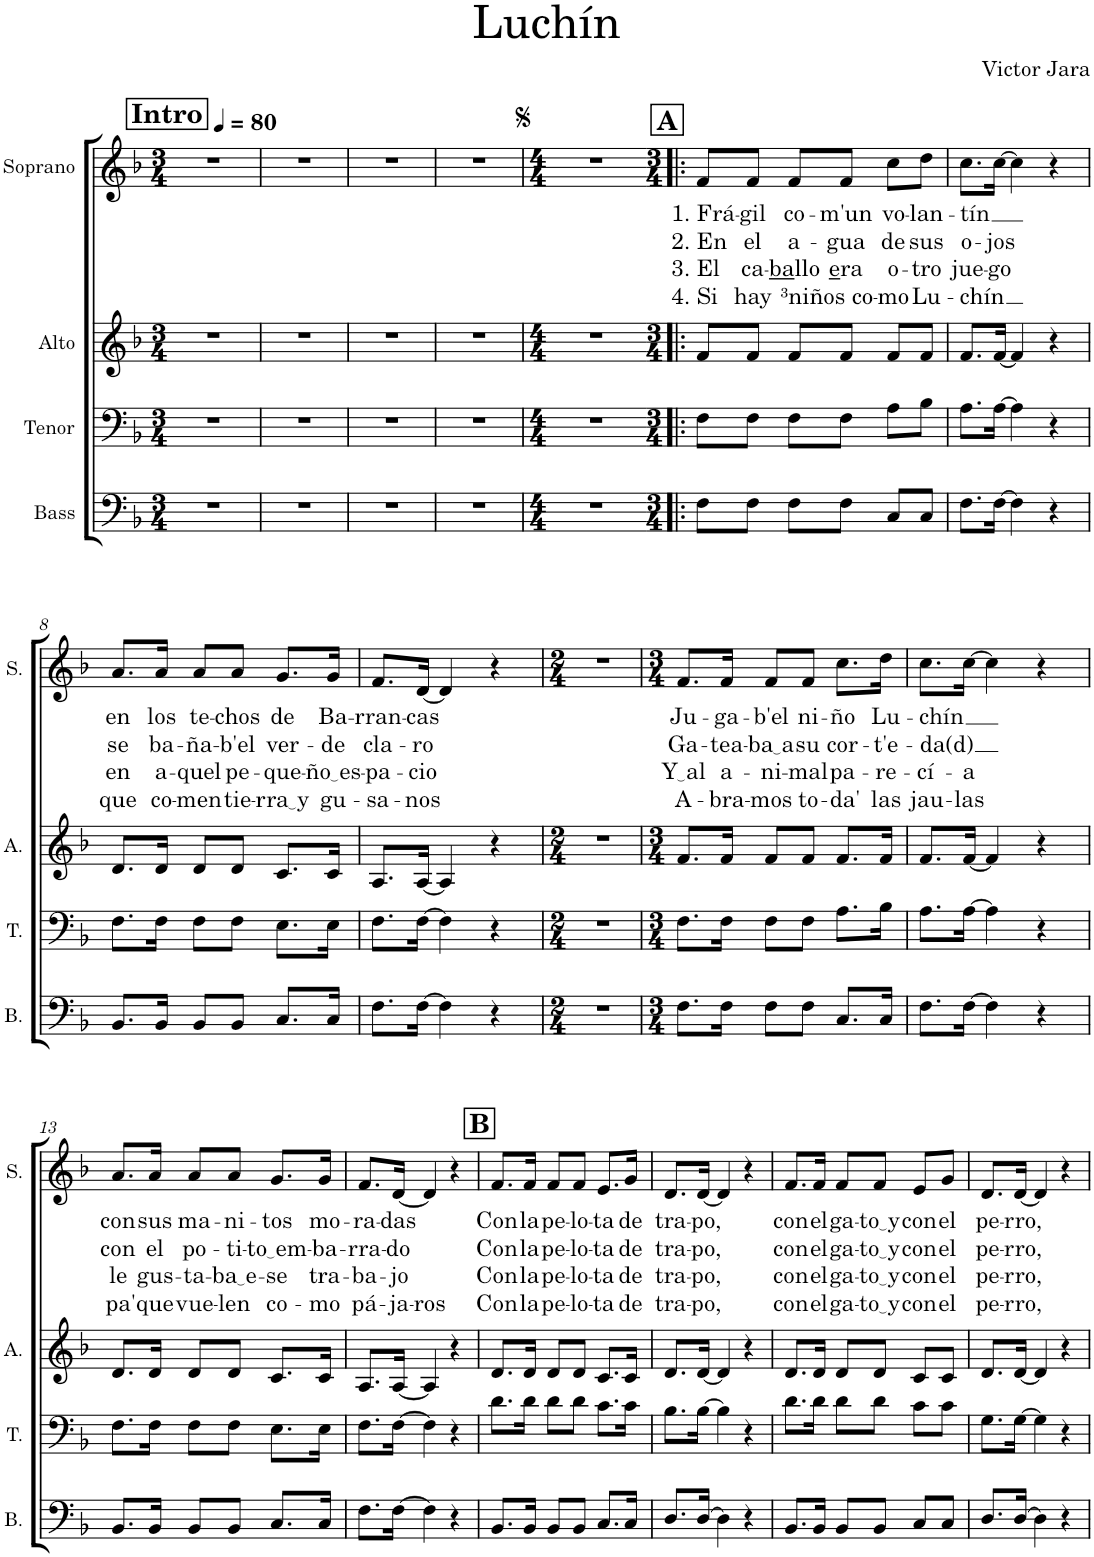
**kern	**kern	**text	**text	**text	**text	**kern	**kern	**text	**text	**text	**text
*part4	*part3	*part3	*part3	*part3	*part3	*part2	*part1	*part1	*part1	*part1	*part1
*staff4	*staff3	*staff3	*staff3	*staff3	*staff3	*staff2	*staff1	*staff1	*staff1	*staff1	*staff1
*I"Bass	*I"Tenor	*	*	*	*	*I"Alto	*I"Soprano	*	*	*	*
*I'B.	*I'T.	*	*	*	*	*I'A.	*I'S.	*	*	*	*
*clefF4	*clefF4	*	*	*	*	*clefG2	*clefG2	*	*	*	*
*k[b-]	*k[b-]	*	*	*	*	*k[b-]	*k[b-]	*	*	*	*
*M3/4	*M3/4	*	*	*	*	*M3/4	*M3/4	*	*	*	*
*MM80	*MM80	*	*	*	*	*MM80	*MM80	*	*	*	*
!!LO:REH:place=s1:a:B:cj:fs=14:t=Intro
=1	=1	=1	=1	=1	=1	=1	=1	=1	=1	=1	=1
2.r	2.r	.	.	.	.	2.r	2.r	.	.	.	.
=2	=2	=2	=2	=2	=2	=2	=2	=2	=2	=2	=2
2.r	2.r	.	.	.	.	2.r	2.r	.	.	.	.
=3	=3	=3	=3	=3	=3	=3	=3	=3	=3	=3	=3
2.r	2.r	.	.	.	.	2.r	2.r	.	.	.	.
=4	=4	=4	=4	=4	=4	=4	=4	=4	=4	=4	=4
2.r	2.r	.	.	.	.	2.r	2.r	.	.	.	.
=5	=5	=5	=5	=5	=5	=5	=5	=5	=5	=5	=5
*M4/4	*M4/4	*	*	*	*	*M4/4	*M4/4	*	*	*	*
1r	1r	.	.	.	.	1r	1r	.	.	.	.
!!LO:REH:place=s1:a:B:cj:fs=14:t=A
=6!|:	=6!|:	=6!|:	=6!|:	=6!|:	=6!|:	=6!|:	=6!|:	=6!|:	=6!|:	=6!|:	=6!|:
*M3/4	*M3/4	*	*	*	*	*M3/4	*M3/4	*	*	*	*
!	!	!LO:LY:b	!LO:LY:b	!LO:LY:b	!LO:LY:b	!	!	!LO:LY:b	!LO:LY:b	!LO:LY:b	!LO:LY:b
*	*^	*	*	*	*	*	*^	*	*	*	*
8F\L	8F\L	4ryy	1. Frá-	2. En	3. El	4. Si	8f/L	8f/L	4ryy	1. Frá-	2. En	3. El	4. Si
!	!	!	!LO:LY:b	!LO:LY:b	!LO:LY:b	!LO:LY:b	!	!	!	!LO:LY:b	!LO:LY:b	!LO:LY:b	!LO:LY:b
8F\J	8F\J	.	gil	el	ca-	hay	8f/J	8f/J	.	gil	el	ca-	hay
!	!	!	!LO:LY:b	!LO:LY:b	!LO:LY:b	!	!	!	!	!	!	!	!
!	!	!	!	!	!	!LO:LY:b	!	!	!	!LO:LY:b	!LO:LY:b	!LO:LY:b	!
!	!	!	!	!	!	!	!	!	!	!	!	!	!LO:LY:b
8F\L	8F\L	4F	.	.	.	³niños co-	8f/L	8f/L	4f	.	.	.	³niños co-
!	!	!	!LO:LY:b	!LO:LY:b	!LO:LY:b	!	!	!	!	!LO:LY:b	!LO:LY:b	!LO:LY:b	!
8F\J	8F\J	.	-m'un	-gua	e ra	.	8f/J	8f/J	.	-m'un	-gua	e ra	.
!	!	!	!LO:LY:b	!LO:LY:b	!LO:LY:b	!LO:LY:b	!	!	!	!LO:LY:b	!LO:LY:b	!LO:LY:b	!LO:LY:b
8C/L	8A\L	4ryy	vo-	de	o-	-mo	8f/L	8cc\L	4ryy	vo-	de	o-	-mo
!	!	!	!LO:LY:b	!LO:LY:b	!LO:LY:b	!LO:LY:b	!	!	!	!LO:LY:b	!LO:LY:b	!LO:LY:b	!LO:LY:b
8C/J	8B-\J	.	-lan-	sus	-tro	Lu-	8f/J	8dd\J	.	-lan-	sus	-tro	Lu-
*	*v	*v	*	*	*	*	*	*v	*v	*	*	*	*
=7	=7	=7	=7	=7	=7	=7	=7	=7	=7	=7	=7
!	!	!LO:LY:b	!LO:LY:b	!LO:LY:b	!LO:LY:b	!	!	!LO:LY:b	!LO:LY:b	!LO:LY:b	!LO:LY:b
8.F\L	8.A\L	-tín	o-	jue-	-chín	8.f/L	8.cc\L	-tín	o-	jue-	-chín
!	!	!	!LO:LY:b	!LO:LY:b	!	!	!	!	!LO:LY:b	!LO:LY:b	!
[16F\Jk	[16A\Jk	.	-jos	-go	.	[16f/Jk	[16cc\Jk	.	-jos	-go	.
4F\]	4A\]	.	.	.	.	4f/]	4cc\]	.	.	.	.
4r	4r	.	.	.	.	4r	4r	.	.	.	.
!!LO:LB:g=z
=8	=8	=8	=8	=8	=8	=8	=8	=8	=8	=8	=8
!	!	!LO:LY:b	!LO:LY:b	!LO:LY:b	!LO:LY:b	!	!	!LO:LY:b	!LO:LY:b	!LO:LY:b	!LO:LY:b
8.BB-/L	8.F\L	en	se	en	que	8.d/L	8.a/L	en	se	en	que
!	!	!LO:LY:b	!LO:LY:b	!LO:LY:b	!LO:LY:b	!	!	!LO:LY:b	!LO:LY:b	!LO:LY:b	!LO:LY:b
16BB-/Jk	16F\Jk	los	ba-	a-	co-	16d/Jk	16a/Jk	los	ba-	a-	co-
!	!	!LO:LY:b	!LO:LY:b	!LO:LY:b	!LO:LY:b	!	!	!LO:LY:b	!LO:LY:b	!LO:LY:b	!LO:LY:b
8BB-/L	8F\L	te-	-ña-	-quel	-men	8d/L	8a/L	te-	-ña-	-quel	-men
!	!	!LO:LY:b	!LO:LY:b	!LO:LY:b	!LO:LY:b	!	!	!LO:LY:b	!LO:LY:b	!LO:LY:b	!LO:LY:b
8BB-/J	8F\J	-chos	-b'el	pe-	tie-	8d/J	8a/J	-chos	-b'el	pe-	tie-
!	!	!LO:LY:b	!LO:LY:b	!LO:LY:b	!LO:LY:b	!	!	!LO:LY:b	!LO:LY:b	!LO:LY:b	!LO:LY:b
8.C/L	8.E\L	de	ver-	-que-	rra y	8.c/L	8.g/L	de	ver-	-que-	rra y
!	!	!LO:LY:b	!LO:LY:b	!LO:LY:b	!LO:LY:b	!	!	!LO:LY:b	!LO:LY:b	!LO:LY:b	!LO:LY:b
16C/Jk	16E\Jk	Ba-	-de	ño es	gu-	16c/Jk	16g/Jk	Ba-	-de	ño es	gu-
=9	=9	=9	=9	=9	=9	=9	=9	=9	=9	=9	=9
!	!	!LO:LY:b	!LO:LY:b	!LO:LY:b	!LO:LY:b	!	!	!LO:LY:b	!LO:LY:b	!LO:LY:b	!LO:LY:b
8.F\L	8.F\L	-rran-	cla-	-pa-	-sa-	8.A/L	8.f/L	-rran-	cla-	-pa-	-sa-
!	!	!LO:LY:b	!LO:LY:b	!LO:LY:b	!LO:LY:b	!	!	!LO:LY:b	!LO:LY:b	!LO:LY:b	!LO:LY:b
[16F\Jk	[16F\Jk	-cas	-ro	-cio	-nos	[16A/Jk	[16d/Jk	-cas	-ro	-cio	-nos
4F\]	4F\]	.	.	.	.	4A/]	4d/]	.	.	.	.
4r	4r	.	.	.	.	4r	4r	.	.	.	.
=10	=10	=10	=10	=10	=10	=10	=10	=10	=10	=10	=10
*M2/4	*M2/4	*	*	*	*	*M2/4	*M2/4	*	*	*	*
2r	2r	.	.	.	.	2r	2r	.	.	.	.
=11	=11	=11	=11	=11	=11	=11	=11	=11	=11	=11	=11
*M3/4	*M3/4	*	*	*	*	*M3/4	*M3/4	*	*	*	*
!	!	!LO:LY:b	!LO:LY:b	!LO:LY:b	!LO:LY:b	!	!	!LO:LY:b	!LO:LY:b	!LO:LY:b	!LO:LY:b
8.F\L	8.F\L	Ju-	Ga-	Y al	A-	8.f/L	8.f/L	Ju-	Ga-	Y al	A-
!	!	!LO:LY:b	!LO:LY:b	!LO:LY:b	!LO:LY:b	!	!	!LO:LY:b	!LO:LY:b	!LO:LY:b	!LO:LY:b
16F\Jk	16F\Jk	-ga-	-tea-	a-	-bra-	16f/Jk	16f/Jk	-ga-	-tea-	a-	-bra-
!	!	!LO:LY:b	!LO:LY:b	!LO:LY:b	!LO:LY:b	!	!	!LO:LY:b	!LO:LY:b	!LO:LY:b	!LO:LY:b
8F\L	8F\L	-b'el	ba a	-ni-	-mos	8f/L	8f/L	-b'el	ba a	-ni-	-mos
!	!	!LO:LY:b	!LO:LY:b	!LO:LY:b	!LO:LY:b	!	!	!LO:LY:b	!LO:LY:b	!LO:LY:b	!LO:LY:b
8F\J	8F\J	ni-	su	-mal	to-	8f/J	8f/J	ni-	su	-mal	to-
!	!	!LO:LY:b	!LO:LY:b	!LO:LY:b	!LO:LY:b	!	!	!LO:LY:b	!LO:LY:b	!LO:LY:b	!LO:LY:b
8.C/L	8.A\L	-ño	cor-	pa-	-da'	8.f/L	8.cc\L	-ño	cor-	pa-	-da'
!	!	!LO:LY:b	!LO:LY:b	!LO:LY:b	!LO:LY:b	!	!	!LO:LY:b	!LO:LY:b	!LO:LY:b	!LO:LY:b
16C/Jk	16B-\Jk	Lu-	-t'e-	-re-	las	16f/Jk	16dd\Jk	Lu-	-t'e-	-re-	las
=12	=12	=12	=12	=12	=12	=12	=12	=12	=12	=12	=12
!	!	!LO:LY:b	!LO:LY:b	!LO:LY:b	!LO:LY:b	!	!	!LO:LY:b	!LO:LY:b	!LO:LY:b	!LO:LY:b
8.F\L	8.A\L	-chín	-da(d)	-cí-	jau-	8.f/L	8.cc\L	-chín	-da(d)	-cí-	jau-
!	!	!	!	!LO:LY:b	!LO:LY:b	!	!	!	!	!LO:LY:b	!LO:LY:b
[16F\Jk	[16A\Jk	.	.	-a	-las	[16f/Jk	[16cc\Jk	.	.	-a	-las
4F\]	4A\]	.	.	.	.	4f/]	4cc\]	.	.	.	.
4r	4r	.	.	.	.	4r	4r	.	.	.	.
!!LO:LB:g=z
=13	=13	=13	=13	=13	=13	=13	=13	=13	=13	=13	=13
!	!	!LO:LY:b	!LO:LY:b	!LO:LY:b	!LO:LY:b	!	!	!LO:LY:b	!LO:LY:b	!LO:LY:b	!LO:LY:b
8.BB-/L	8.F\L	con	con	le	pa'	8.d/L	8.a/L	con	con	le	pa'
!	!	!LO:LY:b	!LO:LY:b	!LO:LY:b	!LO:LY:b	!	!	!LO:LY:b	!LO:LY:b	!LO:LY:b	!LO:LY:b
16BB-/Jk	16F\Jk	sus	el	gus-	que	16d/Jk	16a/Jk	sus	el	gus-	que
!	!	!LO:LY:b	!LO:LY:b	!LO:LY:b	!LO:LY:b	!	!	!LO:LY:b	!LO:LY:b	!LO:LY:b	!LO:LY:b
8BB-/L	8F\L	ma-	po-	-ta-	vue-	8d/L	8a/L	ma-	po-	-ta-	vue-
!	!	!LO:LY:b	!LO:LY:b	!LO:LY:b	!LO:LY:b	!	!	!LO:LY:b	!LO:LY:b	!LO:LY:b	!LO:LY:b
8BB-/J	8F\J	-ni-	-ti-	ba e	-len	8d/J	8a/J	-ni-	-ti-	ba e	-len
!	!	!LO:LY:b	!LO:LY:b	!LO:LY:b	!LO:LY:b	!	!	!LO:LY:b	!LO:LY:b	!LO:LY:b	!LO:LY:b
8.C/L	8.E\L	-tos	to em	-se	co-	8.c/L	8.g/L	-tos	to em	-se	co-
!	!	!LO:LY:b	!LO:LY:b	!LO:LY:b	!LO:LY:b	!	!	!LO:LY:b	!LO:LY:b	!LO:LY:b	!LO:LY:b
16C/Jk	16E\Jk	mo-	-ba-	tra-	-mo	16c/Jk	16g/Jk	mo-	-ba-	tra-	-mo
=14	=14	=14	=14	=14	=14	=14	=14	=14	=14	=14	=14
!	!	!LO:LY:b	!LO:LY:b	!LO:LY:b	!LO:LY:b	!	!	!LO:LY:b	!LO:LY:b	!LO:LY:b	!LO:LY:b
8.F\L	8.F\L	-ra-	-rra-	-ba-	pá-	8.A/L	8.f/L	-ra-	-rra-	-ba-	pá-
!	!	!LO:LY:b	!LO:LY:b	!LO:LY:b	!LO:LY:b	!	!	!LO:LY:b	!LO:LY:b	!LO:LY:b	!LO:LY:b
[16F\Jk	[16F\Jk	-das	-do	-jo	-ja-	[16A/Jk	[16d/Jk	-das	-do	-jo	-ja-
!	!	!	!	!	!LO:LY:b	!	!	!	!	!	!LO:LY:b
4F\]	4F\]	.	.	.	-ros	4A/]	4d/]	.	.	.	-ros
4r	4r	.	.	.	.	4r	4r	.	.	.	.
!!LO:REH:place=s1:a:B:cj:fs=14:t=B
=15	=15	=15	=15	=15	=15	=15	=15	=15	=15	=15	=15
!	!	!LO:LY:b	!LO:LY:b	!LO:LY:b	!LO:LY:b	!	!	!LO:LY:b	!LO:LY:b	!LO:LY:b	!LO:LY:b
8.BB-/L	8.d\L	Con	Con	Con	Con	8.d/L	8.f/L	Con	Con	Con	Con
!	!	!LO:LY:b	!LO:LY:b	!LO:LY:b	!LO:LY:b	!	!	!LO:LY:b	!LO:LY:b	!LO:LY:b	!LO:LY:b
16BB-/Jk	16d\Jk	la	la	la	la	16d/Jk	16f/Jk	la	la	la	la
!	!	!LO:LY:b	!LO:LY:b	!LO:LY:b	!LO:LY:b	!	!	!LO:LY:b	!LO:LY:b	!LO:LY:b	!LO:LY:b
8BB-/L	8d\L	pe-	pe-	pe-	pe-	8d/L	8f/L	pe-	pe-	pe-	pe-
!	!	!LO:LY:b	!LO:LY:b	!LO:LY:b	!LO:LY:b	!	!	!LO:LY:b	!LO:LY:b	!LO:LY:b	!LO:LY:b
8BB-/J	8d\J	-lo-	-lo-	-lo-	-lo-	8d/J	8f/J	-lo-	-lo-	-lo-	-lo-
!	!	!LO:LY:b	!LO:LY:b	!LO:LY:b	!LO:LY:b	!	!	!LO:LY:b	!LO:LY:b	!LO:LY:b	!LO:LY:b
8.C/L	8.c\L	-ta	-ta	-ta	-ta	8.c/L	8.e/L	-ta	-ta	-ta	-ta
!	!	!LO:LY:b	!LO:LY:b	!LO:LY:b	!LO:LY:b	!	!	!LO:LY:b	!LO:LY:b	!LO:LY:b	!LO:LY:b
16C/Jk	16c\Jk	de	de	de	de	16c/Jk	16g/Jk	de	de	de	de
=16	=16	=16	=16	=16	=16	=16	=16	=16	=16	=16	=16
!	!	!LO:LY:b	!LO:LY:b	!LO:LY:b	!LO:LY:b	!	!	!LO:LY:b	!LO:LY:b	!LO:LY:b	!LO:LY:b
8.D/L	8.B-\L	tra-	tra-	tra-	tra-	8.d/L	8.d/L	tra-	tra-	tra-	tra-
!	!	!LO:LY:b	!LO:LY:b	!LO:LY:b	!LO:LY:b	!	!	!LO:LY:b	!LO:LY:b	!LO:LY:b	!LO:LY:b
[16D/Jk	[16B-\Jk	-po,	-po,	-po,	-po,	[16d/Jk	[16d/Jk	-po,	-po,	-po,	-po,
4D\]	4B-\]	.	.	.	.	4d/]	4d/]	.	.	.	.
4r	4r	.	.	.	.	4r	4r	.	.	.	.
=17	=17	=17	=17	=17	=17	=17	=17	=17	=17	=17	=17
!	!	!LO:LY:b	!LO:LY:b	!LO:LY:b	!LO:LY:b	!	!	!LO:LY:b	!LO:LY:b	!LO:LY:b	!LO:LY:b
8.BB-/L	8.d\L	con	con	con	con	8.d/L	8.f/L	con	con	con	con
!	!	!LO:LY:b	!LO:LY:b	!LO:LY:b	!LO:LY:b	!	!	!LO:LY:b	!LO:LY:b	!LO:LY:b	!LO:LY:b
16BB-/Jk	16d\Jk	el	el	el	el	16d/Jk	16f/Jk	el	el	el	el
!	!	!LO:LY:b	!LO:LY:b	!LO:LY:b	!LO:LY:b	!	!	!LO:LY:b	!LO:LY:b	!LO:LY:b	!LO:LY:b
8BB-/L	8d\L	ga-	ga-	ga-	ga-	8d/L	8f/L	ga-	ga-	ga-	ga-
!	!	!LO:LY:b	!LO:LY:b	!LO:LY:b	!LO:LY:b	!	!	!LO:LY:b	!LO:LY:b	!LO:LY:b	!LO:LY:b
8BB-/J	8d\J	to y	to y	to y	to y	8d/J	8f/J	to y	to y	to y	to y
!	!	!LO:LY:b	!LO:LY:b	!LO:LY:b	!LO:LY:b	!	!	!LO:LY:b	!LO:LY:b	!LO:LY:b	!LO:LY:b
8C/L	8c\L	con	con	con	con	8c/L	8e/L	con	con	con	con
!	!	!LO:LY:b	!LO:LY:b	!LO:LY:b	!LO:LY:b	!	!	!LO:LY:b	!LO:LY:b	!LO:LY:b	!LO:LY:b
8C/J	8c\J	el	el	el	el	8c/J	8g/J	el	el	el	el
=18	=18	=18	=18	=18	=18	=18	=18	=18	=18	=18	=18
!	!	!LO:LY:b	!LO:LY:b	!LO:LY:b	!LO:LY:b	!	!	!LO:LY:b	!LO:LY:b	!LO:LY:b	!LO:LY:b
8.D/L	8.G\L	pe-	pe-	pe-	pe-	8.d/L	8.d/L	pe-	pe-	pe-	pe-
!	!	!LO:LY:b	!LO:LY:b	!LO:LY:b	!LO:LY:b	!	!	!LO:LY:b	!LO:LY:b	!LO:LY:b	!LO:LY:b
[16D/Jk	[16G\Jk	-rro,	-rro,	-rro,	-rro,	[16d/Jk	[16d/Jk	-rro,	-rro,	-rro,	-rro,
4D\]	4G\]	.	.	.	.	4d/]	4d/]	.	.	.	.
4r	4r	.	.	.	.	4r	4r	.	.	.	.
=	=	=	=	=	=	=	=	=	=	=	=
*-	*-	*-	*-	*-	*-	*-	*-	*-	*-	*-	*-
